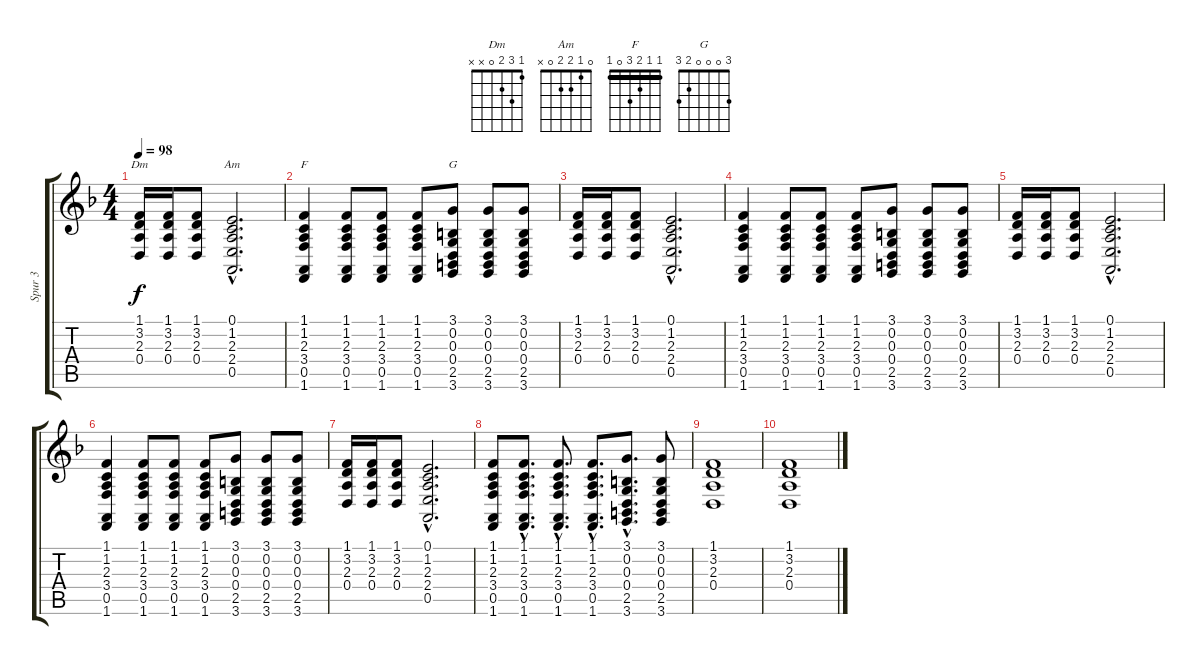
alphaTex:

\track ("Spur 3" "Spur 3") {instrument choiraahs}
\staff {score tabs}
\tuning (E4 B3 G3 D3 A2 E2) {hide}
\chord ("Dm" 1 3 2 0 x x)
\chord ("Am" 0 1 2 2 0 x)
\chord ("F" 1 1 2 3 0 1) {barre 1}
\chord ("G" 3 0 0 0 2 3)
\ts (4 4)
\tempo 98
\clef g2
\ks dminor
(1.1 3.2 2.3 0.4).16{ch "Dm" dy f} (1.1 3.2 2.3 0.4).16 (1.1 3.2 2.3 0.4).8 (0.1{hac} 1.2{hac} 2.3{hac} 2.4{hac} 0.5{hac}).2{d ch "Am"} |
(1.1 1.2 2.3 3.4 0.5 1.6).4{ch "F"} (1.1 1.2 2.3 3.4 0.5 1.6).8 (1.1 1.2 2.3 3.4 0.5 1.6).8 (1.1 1.2 2.3 3.4 0.5 1.6).8 (3.1 0.2 0.3 0.4 2.5 3.6).8{ch "G"} (3.1 0.2 0.3 0.4 2.5 3.6).8 (3.1 0.2 0.3 0.4 2.5 3.6).8 |
(1.1 3.2 2.3 0.4).16 (1.1 3.2 2.3 0.4).16 (1.1 3.2 2.3 0.4).8 (0.1{hac} 1.2{hac} 2.3{hac} 2.4{hac} 0.5{hac}).2{d} |
(1.1 1.2 2.3 3.4 0.5 1.6).4 (1.1 1.2 2.3 3.4 0.5 1.6).8 (1.1 1.2 2.3 3.4 0.5 1.6).8 (1.1 1.2 2.3 3.4 0.5 1.6).8 (3.1 0.2 0.3 0.4 2.5 3.6).8 (3.1 0.2 0.3 0.4 2.5 3.6).8 (3.1 0.2 0.3 0.4 2.5 3.6).8 |
(1.1 3.2 2.3 0.4).16 (1.1 3.2 2.3 0.4).16 (1.1 3.2 2.3 0.4).8 (0.1{hac} 1.2{hac} 2.3{hac} 2.4{hac} 0.5{hac}).2{d} |
(1.1 1.2 2.3 3.4 0.5 1.6).4 (1.1 1.2 2.3 3.4 0.5 1.6).8 (1.1 1.2 2.3 3.4 0.5 1.6).8 (1.1 1.2 2.3 3.4 0.5 1.6).8 (3.1 0.2 0.3 0.4 2.5 3.6).8 (3.1 0.2 0.3 0.4 2.5 3.6).8 (3.1 0.2 0.3 0.4 2.5 3.6).8 |
(1.1 3.2 2.3 0.4).16 (1.1 3.2 2.3 0.4).16 (1.1 3.2 2.3 0.4).8 (0.1{hac} 1.2{hac} 2.3{hac} 2.4{hac} 0.5{hac}).2{d} |
(1.1 1.2 2.3 3.4 0.5 1.6).8 (1.1{hac} 1.2{hac} 2.3{hac} 3.4{hac} 0.5{hac} 1.6{hac}).8{d} (1.1{hac} 1.2{hac} 2.3{hac} 3.4{hac} 0.5{hac} 1.6{hac}).8{d} (1.1{hac} 1.2{hac} 2.3{hac} 3.4{hac} 0.5{hac} 1.6{hac}).8{d} (3.1{hac} 0.2{hac} 0.3{hac} 0.4{hac} 2.5{hac} 3.6{hac}).8{d} (3.1 0.2 0.3 0.4 2.5 3.6).8 |
(1.1 3.2 2.3 0.4).1 |
(1.1 3.2 2.3 0.4).1
